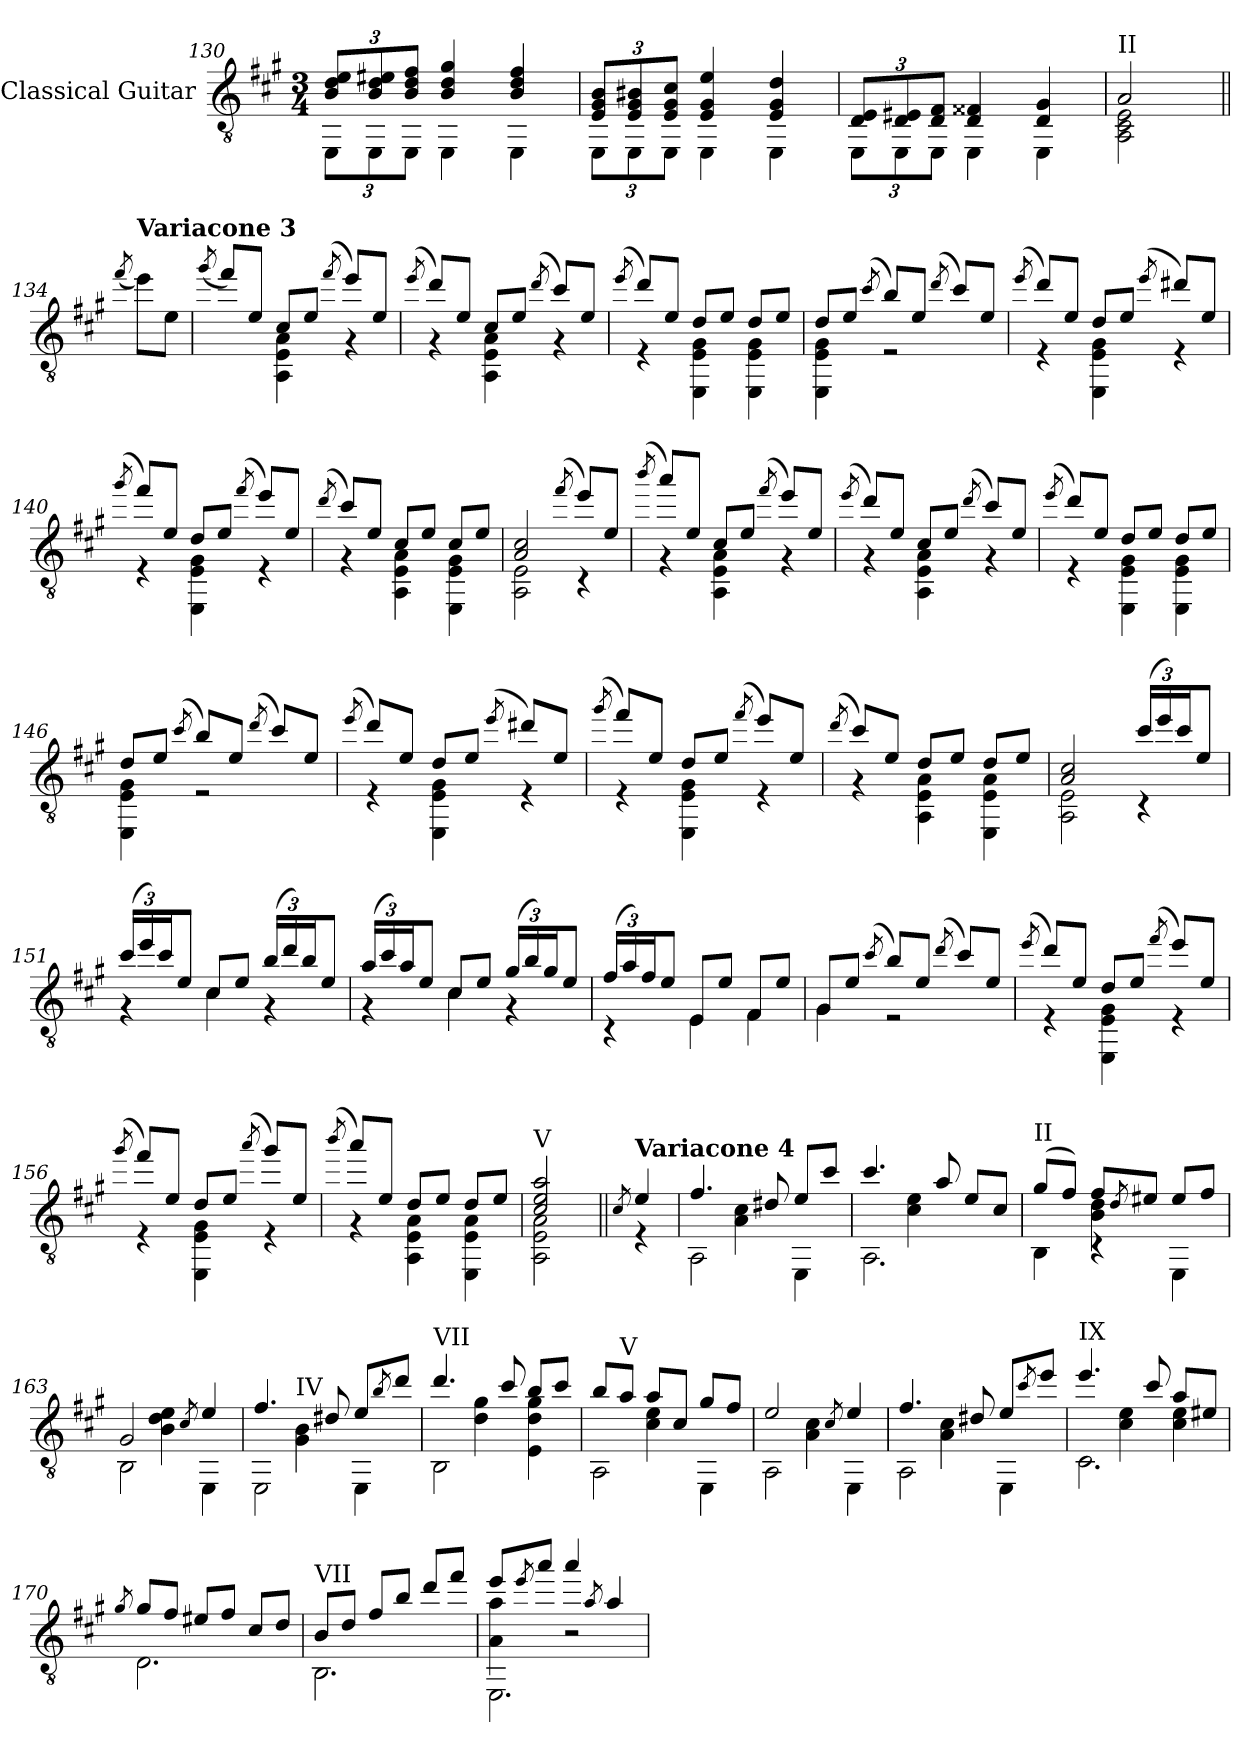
**kern
*part1
*staff1
*I"Classical Guitar
*I'Guit.
*clefGv2
*k[f#c#g#]
*M3/4
*Xbrackettup
=130
*^
12B/ 12d/ 12e/L	12EE\L
12B/ 12d/ 12e#X/	12EE\
12B/ 12d/ 12f#/J	12EE\J
4B/ 4d/ 4g#/	4EE\
4B/ 4d/ 4f#/	4EE\
=131	=131
12E/ 12G#/ 12B/L	12EE\L
12E/ 12G#/ 12B#X/	12EE\
12E/ 12G#/ 12c#/J	12EE\J
4E/ 4G#/ 4e/	4EE\
4E/ 4G#/ 4d/	4EE\
!!LO:LB:g=z	!!
=132	=132
12D/ 12E/L	12EE\L
12D/ 12E#X/	12EE\
12D/ 12F#/J	12EE\J
4D/ 4F##X/	4EE\
4D/ 4G#/	4EE\
=133	=133
!LO:TX:a:t=II	!
2A/	2AA\ 2C#\ 2E\
*v	*v
=134||
(8qff#/
!LO:TX:a:B:t=Variacone 3
8ee\L)
8e\J
=135
(8qgg#/
*^
8ff#/L)	4ryy
8e/J	.
8c#/L	4AA\ 4E\ 4A\
8e/J	.
(8qff#/	.
8ee/L)	4r
8e/J	.
=136	=136
(8qee/	.
8dd/L)	4r
8e/J	.
8c#/L	4AA\ 4E\ 4A\
8e/J	.
(8qdd/	.
8cc#/L)	4r
8e/J	.
!!LO:LB:g=z	!!
=137	=137
(8qee/	.
8dd/L)	4r
8e/J	.
8d/L	4EE\ 4E\ 4G#\
8e/J	.
8d/L	4EE\ 4E\ 4G#\
8e/J	.
=138	=138
8d/L	4EE\ 4E\ 4G#\
8e/J	.
(8qcc#/	.
8b/L)	2r
8e/J	.
(8qdd/	.
8cc#/L)	.
8e/J	.
=139	=139
(8qee/	.
8dd/L)	4r
8e/J	.
8d/L	4EE\ 4E\ 4G#\
8e/J	.
(8qee/	.
8dd#X/L)	4r
8e/J	.
=140	=140
(8qgg#/	.
8ff#/L)	4r
8e/J	.
8d/L	4EE\ 4E\ 4G#\
8e/J	.
(8qff#/	.
8ee/L)	4r
8e/J	.
!!LO:LB:g=z	!!
=141	=141
(8qdd/	.
8cc#/L)	4r
8e/J	.
8c#/L	4AA\ 4E\ 4A\
8e/J	.
8c#/L	4EE\ 4E\ 4G#\
8e/J	.
=142	=142
2A/ 2c#/	2AA\ 2E\
(8qff#/	.
8ee/L)	4r
8e/J	.
=143	=143
(8qbb/	.
8aa/L)	4r
8e/J	.
8c#/L	4AA\ 4E\ 4A\
8e/J	.
(8qff#/	.
8ee/L)	4r
8e/J	.
=144	=144
(8qee/	.
8dd/L)	4r
8e/J	.
8c#/L	4AA\ 4E\ 4A\
8e/J	.
(8qdd/	.
8cc#/L)	4r
8e/J	.
!!LO:PB:g=z	!!
=145	=145
(8qee/	.
8dd/L)	4r
8e/J	.
8d/L	4EE\ 4E\ 4G#\
8e/J	.
8d/L	4EE\ 4E\ 4G#\
8e/J	.
=146	=146
8d/L	4EE\ 4E\ 4G#\
8e/J	.
(8qcc#/	.
8b/L)	2r
8e/J	.
(8qdd/	.
8cc#/L)	.
8e/J	.
=147	=147
(8qee/	.
8dd/L)	4r
8e/J	.
8d/L	4EE\ 4E\ 4G#\
8e/J	.
(8qee/	.
8dd#X/L)	4r
8e/J	.
=148	=148
(8qgg#/	.
8ff#/L)	4r
8e/J	.
8d/L	4EE\ 4E\ 4G#\
8e/J	.
(8qff#/	.
8ee/L)	4r
8e/J	.
!!LO:LB:g=z	!!
=149	=149
(8qdd/	.
8cc#/L)	4r
8e/J	.
8d/L	4AA\ 4E\ 4A\
8e/J	.
8d/L	4EE\ 4E\ 4A\
8e/J	.
=150	=150
2A/ 2c#/	2AA\ 2E\
(24cc#/LL	4r
24ee/)	.
24cc#/J	.
8e/J	.
=151	=151
(24cc#/LL	4r
24ee/)	.
24cc#/J	.
8e/J	.
8c#/L	4c#\
8e/J	.
(24b/LL	4r
24dd/)	.
24b/J	.
8e/J	.
=152	=152
(24a/LL	4r
24cc#/)	.
24a/J	.
8e/J	.
8c#/L	4c#\
8e/J	.
(24g#/LL	4r
24b/)	.
24g#/J	.
8e/J	.
!!LO:LB:g=z	!!
=153	=153
(24f#/LL	4r
24a/)	.
24f#/J	.
8e/J	.
8E/L	4E\
8e/J	.
8F#/L	4F#\
8e/J	.
=154	=154
8G#/L	4G#\
8e/J	.
(8qcc#/	.
8b/L)	2r
8e/J	.
(8qdd/	.
8cc#/L)	.
8e/J	.
=155	=155
(8qee/	.
8dd/L)	4r
8e/J	.
8d/L	4EE\ 4E\ 4G#\
8e/J	.
(8qff#/	.
8ee/L)	4r
8e/J	.
=156	=156
(8qgg#/	.
8ff#/L)	4r
8e/J	.
8d/L	4EE\ 4E\ 4G#\
8e/J	.
(8qaa/	.
8gg#/L)	4r
8e/J	.
!!LO:LB:g=z	!!
=157	=157
(8qbb/	.
8aa/L)	4r
8e/J	.
8d/L	4AA\ 4E\ 4A\
8e/J	.
8d/L	4EE\ 4E\ 4A\
8e/J	.
=158	=158
!LO:TX:a:t=V	!
2c#/ 2e/ 2a/	2AA\ 2E\ 2A\
=159||	=159||
8qc#/	.
!LO:TX:a:B:t=Variacone 4	!
4e/	4rE
=160	=160
*	*^
4.f#/	2AA\	4ryy
.	.	4A\ 4c#\
8d#X/	.	.
8e/L	4EE\	4ryy
8cc#/J	.	.
=161	=161	=161
4.cc#/	2.AA\	4ryy
.	.	4c#\ 4e\
8a/	.	.
8e/L	.	4ryy
8c#/J	.	.
=162	=162	=162
!LO:TX:a:t=II	!	!
(8g#/L	4BB\	4ryy
8f#/J)	.	.
8f#/L	4rC	4B\ 4d\
8qd/	.	.
8e#X/J	.	.
8e#/L	4EE\	4ryy
8f#/J	.	.
!!LO:LB:g=z	!!	!!
=163	=163	=163
2G#/	2BB\	4ryy
.	.	4B\ 4d\ 4e\
8qc#/	.	.
4e/	4EE\	4ryy
=164	=164	=164
4.f#/	2EE\	4ryy
!	!	!LO:TX:a:t=IV
.	.	4G#\ 4B\
8d#X/	.	.
8e/L	4EE\	4ryy
8qb/	.	.
8dd/J	.	.
=165	=165	=165
!LO:TX:a:t=VII	!	!
4.dd/	2BB\	4ryy
.	.	4d\ 4g#\
8cc#/	.	.
8b/L	4ryy	4E\ 4d\ 4g#\
8cc#/J	.	.
=166	=166	=166
8b/L	2AA\	4ryy
!LO:TX:a:t=V	!	!
8a/J	.	.
8a/L	.	4c#\ 4e\
8c#/J	.	.
8g#/L	4EE\	4ryy
8f#/J	.	.
=167	=167	=167
2e/	2AA\	4ryy
.	.	4A\ 4c#\
8qc#/	.	.
4e/	4EE\	4ryy
!!LO:LB:g=z	!!	!!
=168	=168	=168
4.f#/	2AA\	4ryy
.	.	4A\ 4c#\
8d#X/	.	.
8e/L	4EE\	4ryy
8qcc#/	.	.
8ee/J	.	.
=169	=169	=169
!LO:TX:a:t=IX	!	!
4.ee/	2.C#\	4ryy
.	.	4c#\ 4e\
8cc#/	.	.
8a/L	.	4c#\ 4e\
8e#X/J	.	.
*v	*v	*v
=170
8qg#/
*^
8g#/L	2.D\
8f#/J	.
8e#X/L	.
8f#/J	.
8c#/L	.
8d/J	.
=171	=171
!LO:TX:a:t=VII	!
8B/L	2.BB\
8d/J	.
8f#/L	.
8b/J	.
8dd/L	.
8ff#/J	.
!!LO:PB:g=z	!!
=172	=172
*	*^
8ee/L	4A\ 4a\	2.EE\
8qee/	.	.
8aa/J	.	.
4aa/	2r	.
8qa/	.	.
4a/	.	.
*v	*v	*v
=
*-
